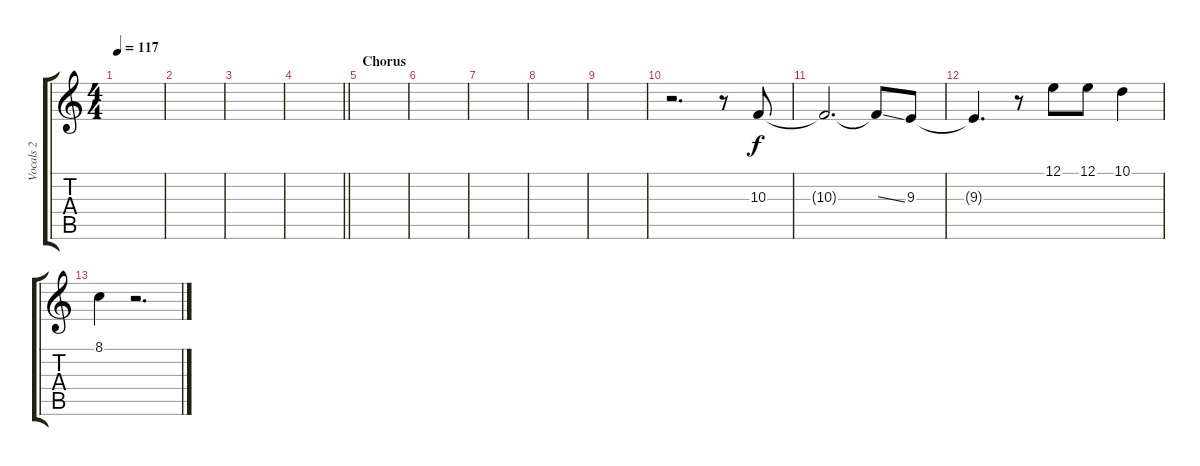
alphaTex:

\track ("Vocals 2" "Vocals 2") {instrument lead2sawtooth}
\staff {score tabs}
\tuning (E4 B3 G3 D3 A2 E2) {hide}
\ts (4 4)
\tempo 117
\clef g2
\ks c
|
|
|
\barLineRight lightlight
|
\section ("" "Chorus")
|
|
|
|
|
r.2{d} r.8 10.3.8 |
10.3{t}.2{d} 10.3{ss t}.8 9.3.8 |
9.3{t}.4{d} r.8 12.1.8 12.1.8 10.1.4 |
8.1.4 r.2{d}
